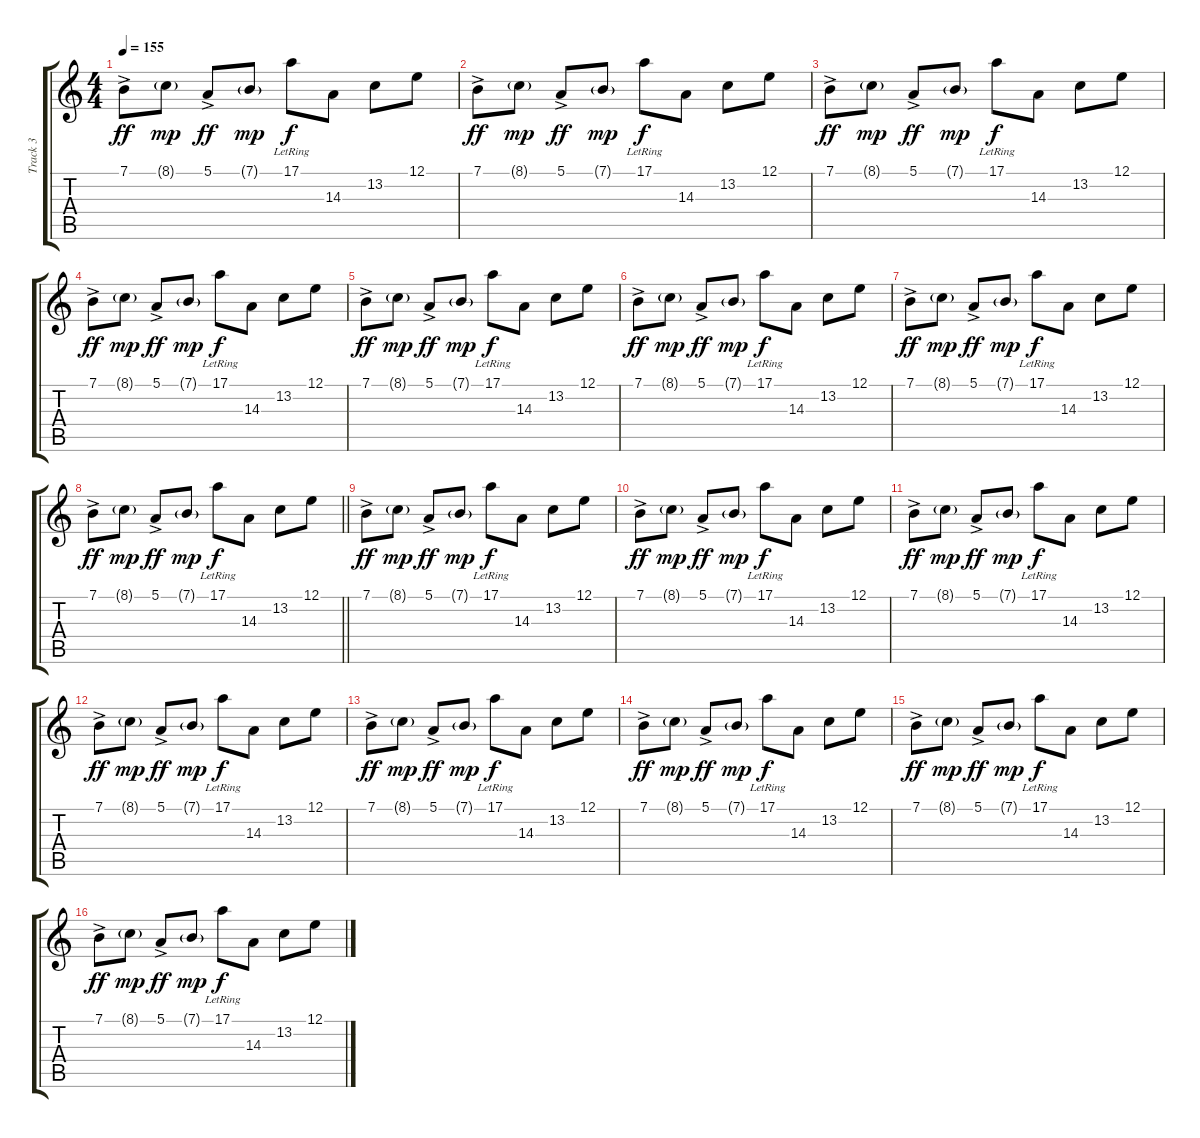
\track ("Track 3" "Track 3") {instrument kalimba}
\staff {score tabs}
\tuning (E4 B3 G3 D3 A2 E2) {hide}
\ts (4 4)
\tempo 155
\clef g2
\ks c
7.1{ac}.8{dy ff} 8.1{g}.8{dy mp} 5.1{ac}.8{dy ff} 7.1{g}.8{dy mp} 17.1{lr}.8{dy f} 14.3.8 13.2.8 12.1.8 |
7.1{ac}.8{dy ff} 8.1{g}.8{dy mp} 5.1{ac}.8{dy ff} 7.1{g}.8{dy mp} 17.1{lr}.8{dy f} 14.3.8 13.2.8 12.1.8 |
7.1{ac}.8{dy ff} 8.1{g}.8{dy mp} 5.1{ac}.8{dy ff} 7.1{g}.8{dy mp} 17.1{lr}.8{dy f} 14.3.8 13.2.8 12.1.8 |
7.1{ac}.8{dy ff} 8.1{g}.8{dy mp} 5.1{ac}.8{dy ff} 7.1{g}.8{dy mp} 17.1{lr}.8{dy f} 14.3.8 13.2.8 12.1.8 |
7.1{ac}.8{dy ff} 8.1{g}.8{dy mp} 5.1{ac}.8{dy ff} 7.1{g}.8{dy mp} 17.1{lr}.8{dy f} 14.3.8 13.2.8 12.1.8 |
7.1{ac}.8{dy ff} 8.1{g}.8{dy mp} 5.1{ac}.8{dy ff} 7.1{g}.8{dy mp} 17.1{lr}.8{dy f} 14.3.8 13.2.8 12.1.8 |
7.1{ac}.8{dy ff} 8.1{g}.8{dy mp} 5.1{ac}.8{dy ff} 7.1{g}.8{dy mp} 17.1{lr}.8{dy f} 14.3.8 13.2.8 12.1.8 |
\barLineRight lightlight
7.1{ac}.8{dy ff} 8.1{g}.8{dy mp} 5.1{ac}.8{dy ff} 7.1{g}.8{dy mp} 17.1{lr}.8{dy f} 14.3.8 13.2.8 12.1.8 |
7.1{ac}.8{dy ff} 8.1{g}.8{dy mp} 5.1{ac}.8{dy ff} 7.1{g}.8{dy mp} 17.1{lr}.8{dy f} 14.3.8 13.2.8 12.1.8 |
7.1{ac}.8{dy ff} 8.1{g}.8{dy mp} 5.1{ac}.8{dy ff} 7.1{g}.8{dy mp} 17.1{lr}.8{dy f} 14.3.8 13.2.8 12.1.8 |
7.1{ac}.8{dy ff} 8.1{g}.8{dy mp} 5.1{ac}.8{dy ff} 7.1{g}.8{dy mp} 17.1{lr}.8{dy f} 14.3.8 13.2.8 12.1.8 |
7.1{ac}.8{dy ff} 8.1{g}.8{dy mp} 5.1{ac}.8{dy ff} 7.1{g}.8{dy mp} 17.1{lr}.8{dy f} 14.3.8 13.2.8 12.1.8 |
7.1{ac}.8{dy ff} 8.1{g}.8{dy mp} 5.1{ac}.8{dy ff} 7.1{g}.8{dy mp} 17.1{lr}.8{dy f} 14.3.8 13.2.8 12.1.8 |
7.1{ac}.8{dy ff} 8.1{g}.8{dy mp} 5.1{ac}.8{dy ff} 7.1{g}.8{dy mp} 17.1{lr}.8{dy f} 14.3.8 13.2.8 12.1.8 |
7.1{ac}.8{dy ff} 8.1{g}.8{dy mp} 5.1{ac}.8{dy ff} 7.1{g}.8{dy mp} 17.1{lr}.8{dy f} 14.3.8 13.2.8 12.1.8 |
7.1{ac}.8{dy ff} 8.1{g}.8{dy mp} 5.1{ac}.8{dy ff} 7.1{g}.8{dy mp} 17.1{lr}.8{dy f} 14.3.8 13.2.8 12.1.8
